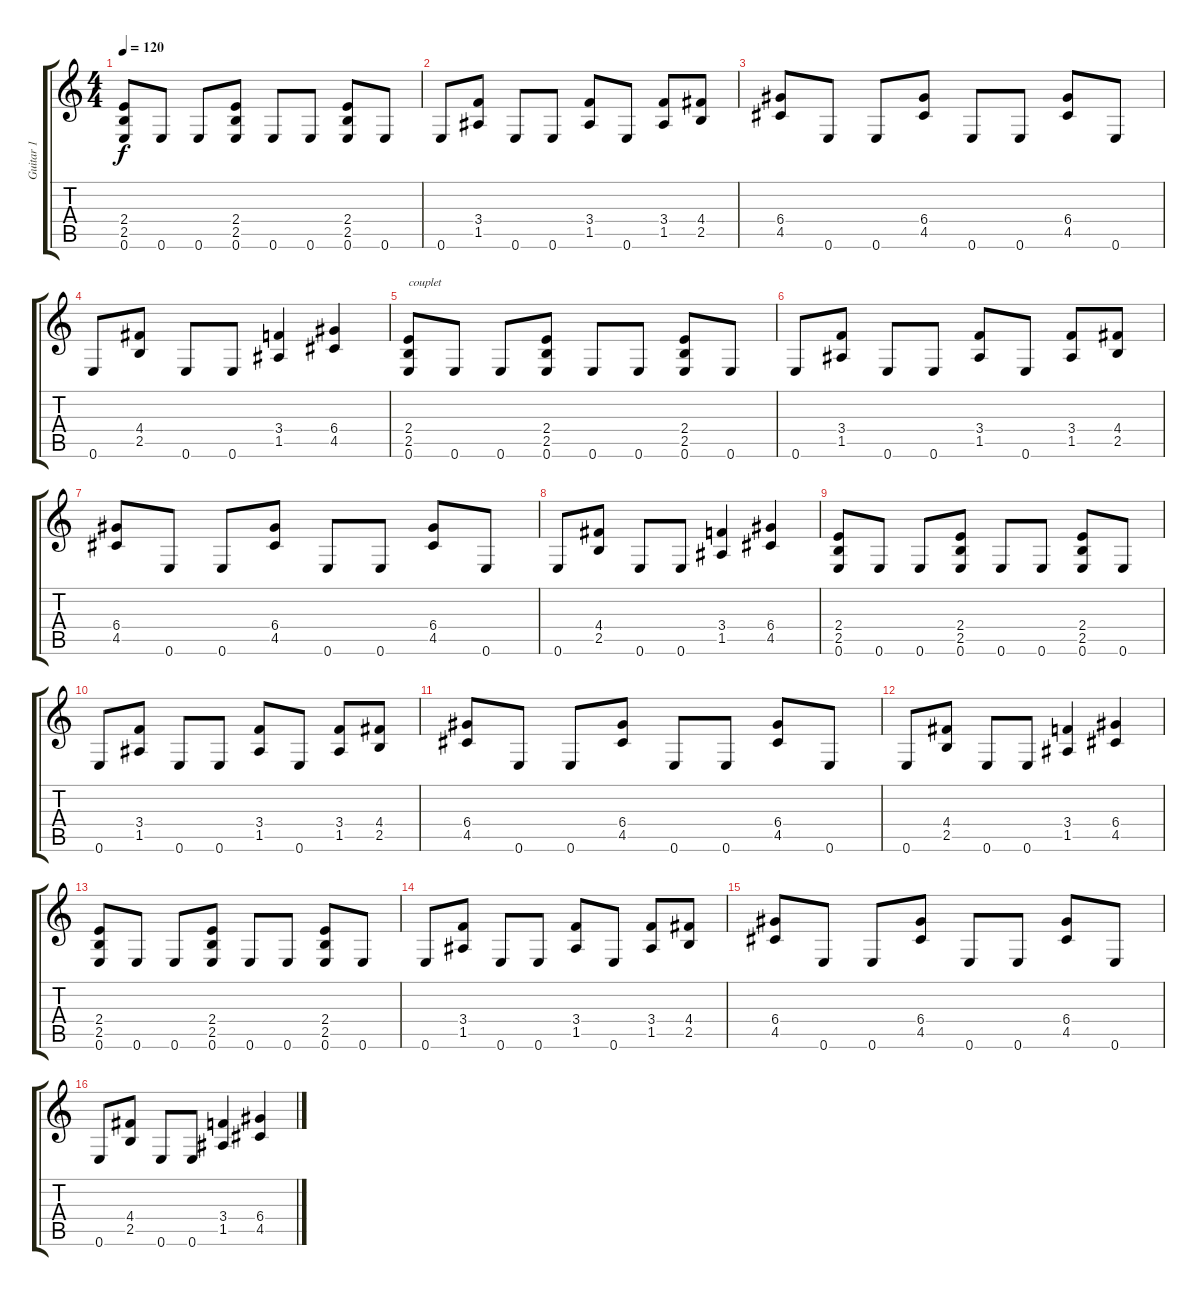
\track ("Guitar 1" "Guitar 1") {instrument distortionguitar}
\staff {score tabs}
\tuning (E4 B3 G3 D3 A2 E2) {hide}
\ts (4 4)
\tempo 120
\clef g2
\ks c
(2.4 2.5 0.6).8{dy f} 0.6.8 0.6.8 (2.4 2.5 0.6).8 0.6.8 0.6.8 (2.4 2.5 0.6).8 0.6.8 |
0.6.8 (3.4 1.5).8 0.6.8 0.6.8 (3.4 1.5).8 0.6.8 (3.4 1.5).8 (4.4 2.5).8 |
(6.4 4.5).8 0.6.8 0.6.8 (6.4 4.5).8 0.6.8 0.6.8 (6.4 4.5).8 0.6.8 |
0.6.8 (4.4 2.5).8 0.6.8 0.6.8 (3.4 1.5).4 (6.4 4.5).4 |
(2.4 2.5 0.6).8{txt "couplet"} 0.6.8 0.6.8 (2.4 2.5 0.6).8 0.6.8 0.6.8 (2.4 2.5 0.6).8 0.6.8 |
0.6.8 (3.4 1.5).8 0.6.8 0.6.8 (3.4 1.5).8 0.6.8 (3.4 1.5).8 (4.4 2.5).8 |
(6.4 4.5).8 0.6.8 0.6.8 (6.4 4.5).8 0.6.8 0.6.8 (6.4 4.5).8 0.6.8 |
0.6.8 (4.4 2.5).8 0.6.8 0.6.8 (3.4 1.5).4 (6.4 4.5).4 |
(2.4 2.5 0.6).8 0.6.8 0.6.8 (2.4 2.5 0.6).8 0.6.8 0.6.8 (2.4 2.5 0.6).8 0.6.8 |
0.6.8 (3.4 1.5).8 0.6.8 0.6.8 (3.4 1.5).8 0.6.8 (3.4 1.5).8 (4.4 2.5).8 |
(6.4 4.5).8 0.6.8 0.6.8 (6.4 4.5).8 0.6.8 0.6.8 (6.4 4.5).8 0.6.8 |
0.6.8 (4.4 2.5).8 0.6.8 0.6.8 (3.4 1.5).4 (6.4 4.5).4 |
(2.4 2.5 0.6).8 0.6.8 0.6.8 (2.4 2.5 0.6).8 0.6.8 0.6.8 (2.4 2.5 0.6).8 0.6.8 |
0.6.8 (3.4 1.5).8 0.6.8 0.6.8 (3.4 1.5).8 0.6.8 (3.4 1.5).8 (4.4 2.5).8 |
(6.4 4.5).8 0.6.8 0.6.8 (6.4 4.5).8 0.6.8 0.6.8 (6.4 4.5).8 0.6.8 |
0.6.8 (4.4 2.5).8 0.6.8 0.6.8 (3.4 1.5).4 (6.4 4.5).4
